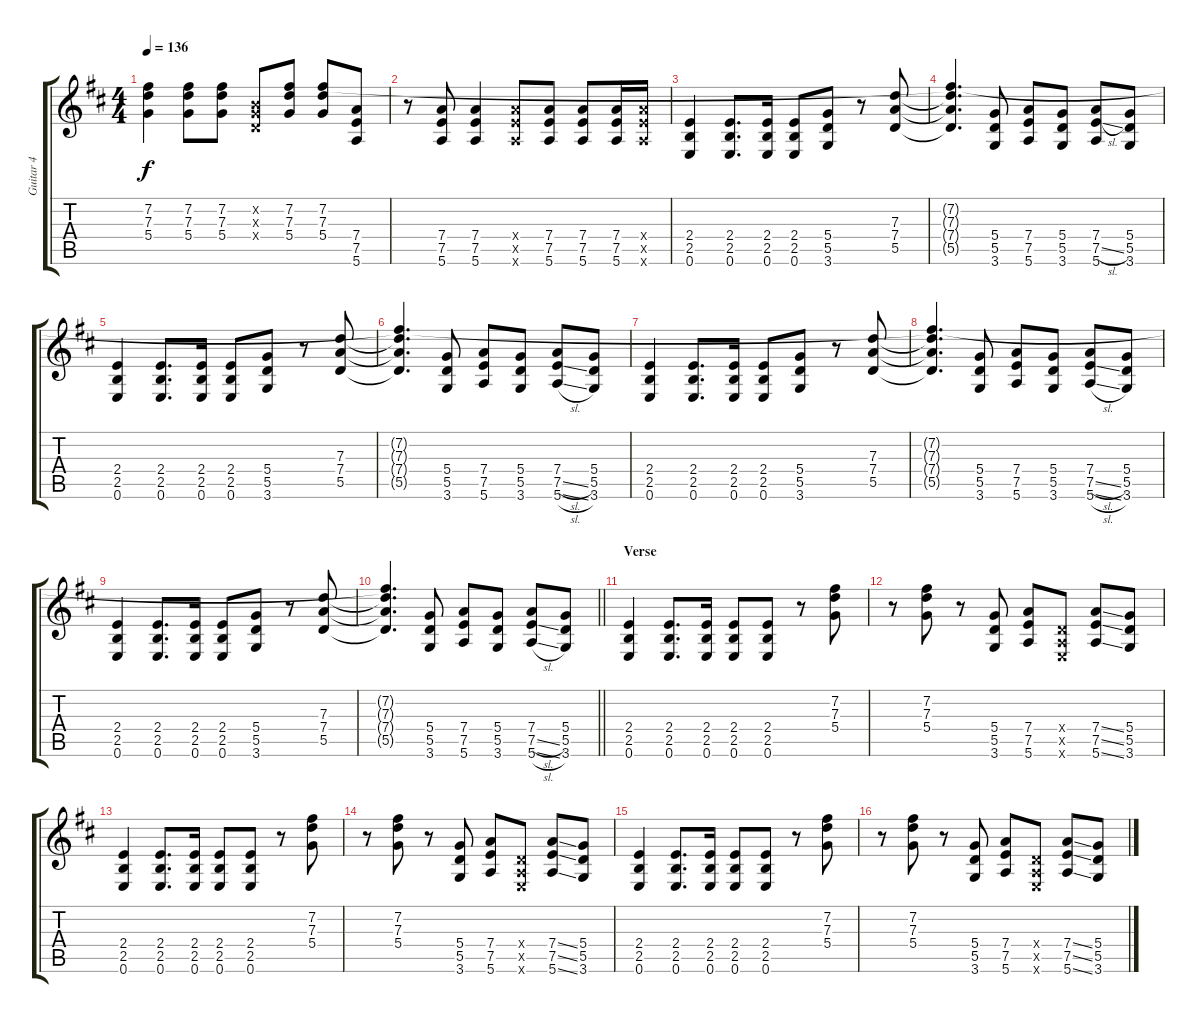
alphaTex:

\track ("Guitar 4" "Guitar 4") {instrument distortionguitar}
\staff {score tabs}
\tuning (E4 B3 G3 D3 A2 E2) {hide}
\ts (4 4)
\tempo 136
\clef g2
\ks d
(7.2 7.3 5.4).4{dy f} (7.2 7.3 5.4).8 (7.2 7.3 5.4).8 (0.2{x} 0.3{x} 0.4{x}).8 (7.2 7.3 5.4).8 (7.2 7.3 5.4).8 (7.4 7.5 5.6).8 |
r.8 (7.4 7.5 5.6).8 (7.4 7.5 5.6).4 (7.4{x} 7.5{x} 5.6{x}).8 (7.4 7.5 5.6).8 (7.4 7.5 5.6).8 (7.4 7.5 5.6).16 (7.4{x} 7.5{x} 5.6{x}).16 |
(2.4 2.5 0.6).4 (2.4 2.5 0.6).8{d} (2.4 2.5 0.6).16 (2.4 2.5 0.6).8 (5.4 5.5 3.6).8 r.8 (7.3 7.4 5.5).8 |
(7.2{t} 7.3{t} 7.4{t} 5.5{t}).4{d} (5.4 5.5 3.6).8 (7.4 7.5 5.6).8 (5.4 5.5 3.6).8 (7.4 7.5{sl} 5.6).8 (5.4 5.5 3.6).8 |
(2.4 2.5 0.6).4 (2.4 2.5 0.6).8{d} (2.4 2.5 0.6).16 (2.4 2.5 0.6).8 (5.4 5.5 3.6).8 r.8 (7.3 7.4 5.5).8 |
(7.2{t} 7.3{t} 7.4{t} 5.5{t}).4{d} (5.4 5.5 3.6).8 (7.4 7.5 5.6).8 (5.4 5.5 3.6).8 (7.4 7.5{sl} 5.6{sl}).8 (5.4 5.5 3.6).8 |
(2.4 2.5 0.6).4 (2.4 2.5 0.6).8{d} (2.4 2.5 0.6).16 (2.4 2.5 0.6).8 (5.4 5.5 3.6).8 r.8 (7.3 7.4 5.5).8 |
(7.2{t} 7.3{t} 7.4{t} 5.5{t}).4{d} (5.4 5.5 3.6).8 (7.4 7.5 5.6).8 (5.4 5.5 3.6).8 (7.4 7.5{sl} 5.6{sl}).8 (5.4 5.5 3.6).8 |
(2.4 2.5 0.6).4 (2.4 2.5 0.6).8{d} (2.4 2.5 0.6).16 (2.4 2.5 0.6).8 (5.4 5.5 3.6).8 r.8 (7.3 7.4 5.5).8 |
\barLineRight lightlight
(7.2{t} 7.3{t} 7.4{t} 5.5{t}).4{d} (5.4 5.5 3.6).8 (7.4 7.5 5.6).8 (5.4 5.5 3.6).8 (7.4 7.5{sl} 5.6{sl}).8 (5.4 5.5 3.6).8 |
\section ("" "Verse")
(2.4 2.5 0.6).4 (2.4 2.5 0.6).8{d} (2.4 2.5 0.6).16 (2.4 2.5 0.6).8 (2.4 2.5 0.6).8 r.8 (7.2 7.3 5.4).8 |
r.8 (7.2 7.3 5.4).8 r.8 (5.4 5.5 3.6).8 (7.4 7.5 5.6).8 (0.4{x} 0.5{x} 0.6{x}).8 (7.4{ss} 7.5{ss} 5.6{ss}).8 (5.4 5.5 3.6).8 |
(2.4 2.5 0.6).4 (2.4 2.5 0.6).8{d} (2.4 2.5 0.6).16 (2.4 2.5 0.6).8 (2.4 2.5 0.6).8 r.8 (7.2 7.3 5.4).8 |
r.8 (7.2 7.3 5.4).8 r.8 (5.4 5.5 3.6).8 (7.4 7.5 5.6).8 (0.4{x} 0.5{x} 0.6{x}).8 (7.4{ss} 7.5{ss} 5.6{ss}).8 (5.4 5.5 3.6).8 |
(2.4 2.5 0.6).4 (2.4 2.5 0.6).8{d} (2.4 2.5 0.6).16 (2.4 2.5 0.6).8 (2.4 2.5 0.6).8 r.8 (7.2 7.3 5.4).8 |
r.8 (7.2 7.3 5.4).8 r.8 (5.4 5.5 3.6).8 (7.4 7.5 5.6).8 (0.4{x} 0.5{x} 0.6{x}).8 (7.4{ss} 7.5{ss} 5.6{ss}).8 (5.4 5.5 3.6).8
